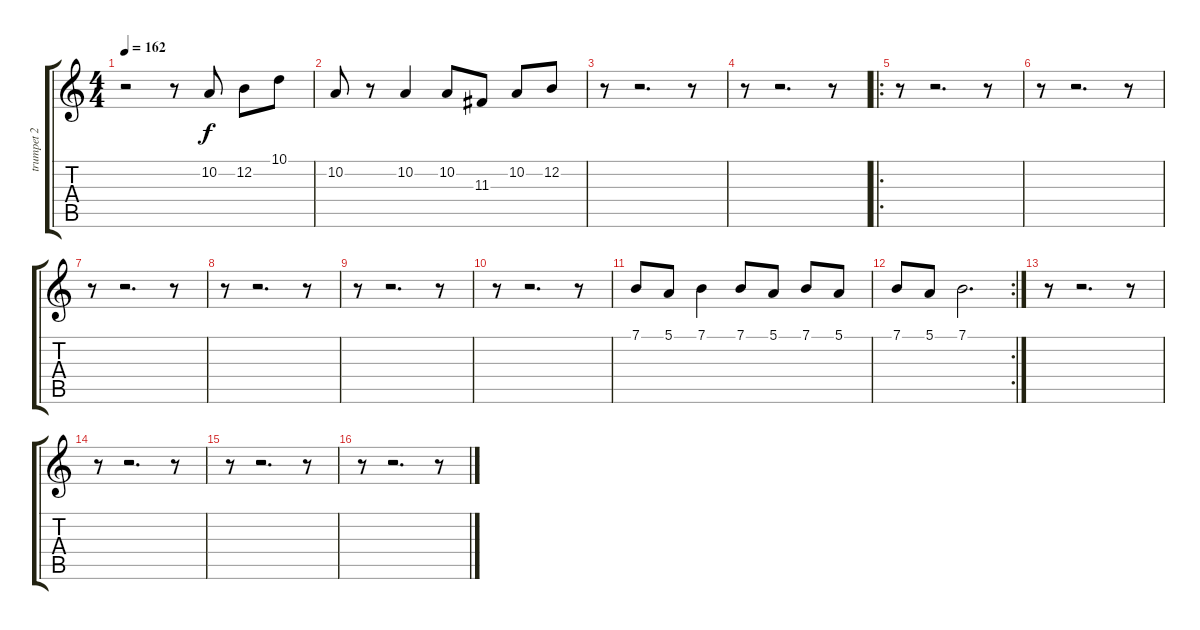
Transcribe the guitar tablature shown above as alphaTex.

\track ("trumpet 2" "trumpet 2") {instrument trumpet}
\staff {score tabs}
\tuning (E4 B3 G3 D3 A2 E2) {hide}
\ts (4 4)
\tempo 162
\clef g2
\ks c
r.2{dy f} r.8 10.2.8 12.2.8 10.1.8 |
10.2.8 r.8 10.2.4 10.2.8 11.3.8 10.2.8 12.2.8 |
r.8 r.2{d} r.8 |
r.8 r.2{d} r.8 |
\ro
r.8 r.2{d} r.8 |
r.8 r.2{d} r.8 |
r.8 r.2{d} r.8 |
r.8 r.2{d} r.8 |
r.8 r.2{d} r.8 |
r.8 r.2{d} r.8 |
7.1.8 5.1.8 7.1.4 7.1.8 5.1.8 7.1.8 5.1.8 |
\rc 2
7.1.8 5.1.8 7.1.2{d} |
r.8 r.2{d} r.8 |
r.8 r.2{d} r.8 |
r.8 r.2{d} r.8 |
r.8 r.2{d} r.8
